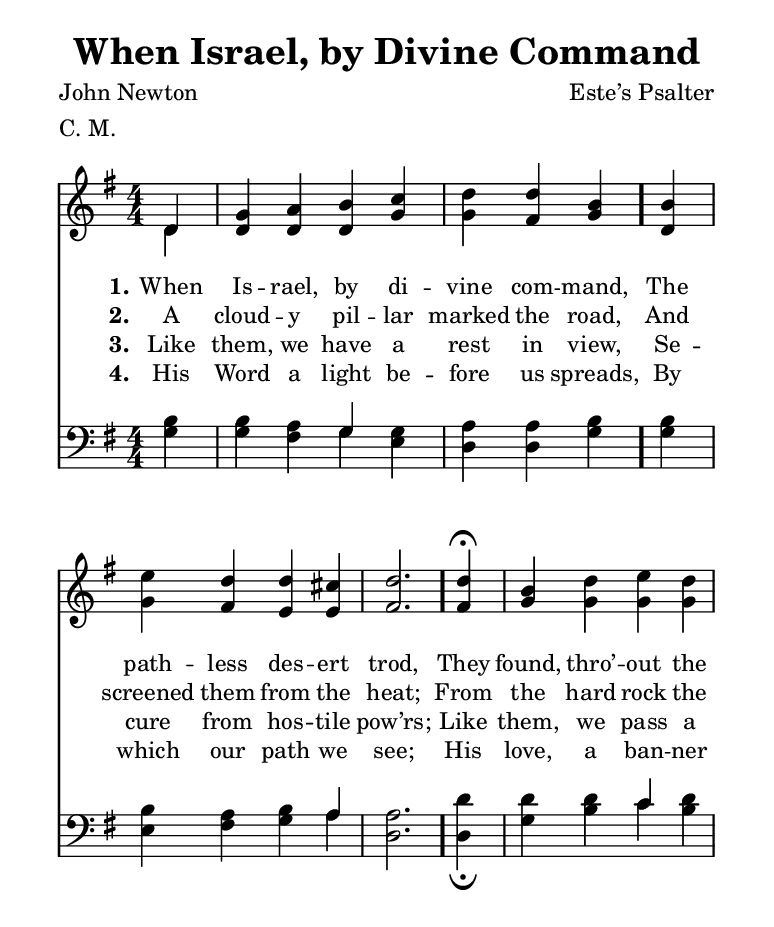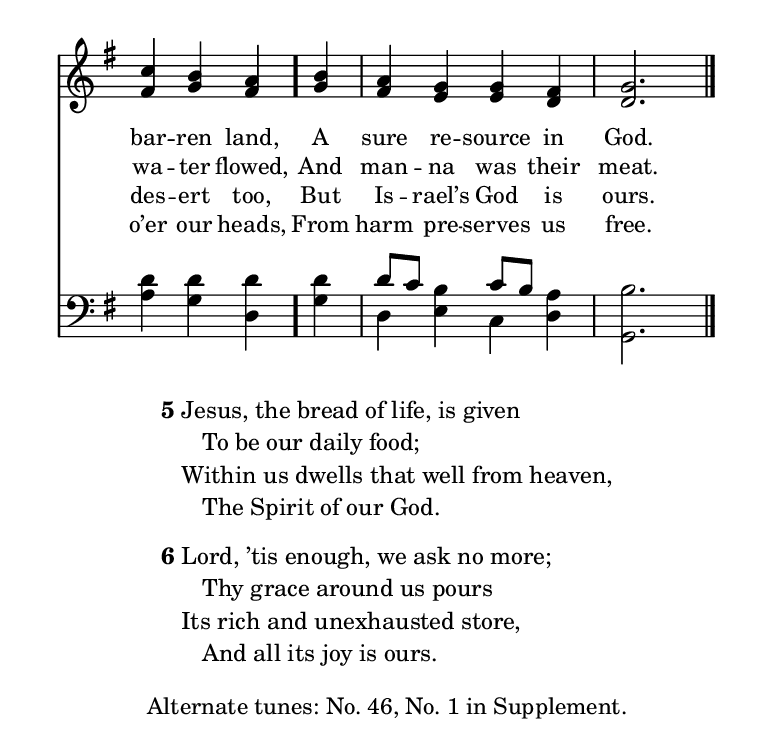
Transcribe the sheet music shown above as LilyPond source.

\include "common/global.ily"
\paper {
  \include "common/paper.ily"
  ragged-bottom = ##t
}

\header{
  hymnnumber = "286"
  title = "When Israel, by Divine Command"
  tunename = "Dumferline" % not found at hymnary.org
  meter = "C. M."
  poet = "John Newton" % see https://hymnary.org/text/when_israel_by_divine_command
  composer = "Este’s Psalter"
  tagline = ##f
}

ta = { \tempo 4=80 }
tb = { \tempo 4=40 }

global = {
  \include "common/overrides.ily"
  \override Staff.TimeSignature.style = #'numbered
  \time 4/4
  \override Score.MetronomeMark.transparent = ##t % hide all fermata changes too
  \ta
  \key g \major
  \partial 4
  \autoBeamOff
}

notesSoprano = {
\global
\relative c' {

  d4 | g a b c | d d b
  b4 | e d d cis | d2.
  \tb d4\fermata \ta | b d e d | c b a
  b4 | a g g fis | g2.

  \bar "|."

}
}

notesAlto = {
\global
\relative e' {

  d4 | d d d g | g fis g
  d4 | g fis e e | fis2.
  fis4 | g g g g | fis g fis
  g4 | fis e e d | d2.

}
}

notesTenor = {
\global
\relative a {

  b4 | b a g g | a a b
  b4 | b a b a | a2.
  d4 | d d c d | d d d
  d4 | d8[ c] b4 c8[ b] a4 | b2.

}
}

notesBass = {
\global
\relative f {

  g4 | g fis g e | d d g
  g | e fis g a | d,2.
  d4_\fermata | g b c b | a g d
  g4 | d e c d | g,2.

}
}

wordsA = \lyricmode {
\set stanza = "1."

When Is -- rael, by di -- vine com -- mand, \bar "."
The path -- less des -- ert trod, \bar "."
They found, thro’ -- out the bar -- ren land, \bar "."
A sure re -- source in God. \bar "."

}

wordsB = \lyricmode {
\set stanza = "2."

A cloud -- y pil -- lar marked the road,
And screened them from the heat;
From the hard rock the wa -- ter flowed,
And man -- na was their meat.

}

wordsC = \lyricmode {
\set stanza = "3."

Like them, we have a rest in view,
Se -- cure from hos -- tile pow’rs;
Like them, we pass a des -- ert too,
But Is -- rael’s God is ours.

}

wordsD = \lyricmode {
\set stanza = "4."

His Word a light be -- fore us spreads,
By which our path we see;
His love, a ban -- ner o’er our heads,
From harm pre -- serves us free.

}

wordsE = \markuplist {

\line { Jesus, the bread of life, is given }
\line { { \hspace #2 } To be our daily food; }
\line { Within us dwells that well from heaven, }
\line { { \hspace #2 } The Spirit of our God. }

}

wordsF = \markuplist {

\line { Lord, ’tis enough, we ask no more; }
\line { { \hspace #2 } Thy grace around us pours }
\line { Its rich and unexhausted store, }
\line { { \hspace #2 } And all its joy is ours. }

}

\score {
  \context ChoirStaff <<
    \context Staff = upper <<
      \set Staff.autoBeaming = ##f
      \set ChoirStaff.systemStartDelimiter = #'SystemStartBar
      \set ChoirStaff.printPartCombineTexts = ##f
      \partcombine #'(2 . 11) \notesSoprano \notesAlto
      \context NullVoice = sopranos { \voiceOne << \notesSoprano >> }
      \context Lyrics = one   \lyricsto sopranos \wordsA
      \context Lyrics = two   \lyricsto sopranos \wordsB
      \context Lyrics = three \lyricsto sopranos \wordsC
      \context Lyrics = four  \lyricsto sopranos \wordsD
    >>
    \context Staff = men <<
      \set Staff.autoBeaming = ##f
      \clef bass
      \set ChoirStaff.printPartCombineTexts = ##f
      \partcombine #'(2 . 11) \notesTenor \notesBass
    >>
  >>
  \layout {
    \include "common/layout.ily"
  }
  #(cond ((ly:get-option 'eog-midi-permitted) #{ \midi{
    \include "common/midi.ily"
  } #}))
}

\markup { \column {
  \fontsize #0.3 \fill-line { \vcenter \column {
    \vspace #1
    \line{ \bold 5 \column { \wordsE } } \combine \null \vspace #0.4
    \line{ \bold 6 \column { \wordsF } }
    \vspace #1
  } }
  \fill-line { \line { Alternate tunes: No. 46, No. 1 in Supplement. } }
} }

\version "2.19.49"  % necessary for upgrading to future LilyPond versions.

% vi:set et ts=2 sw=2 ai nocindent syntax=lilypond:
